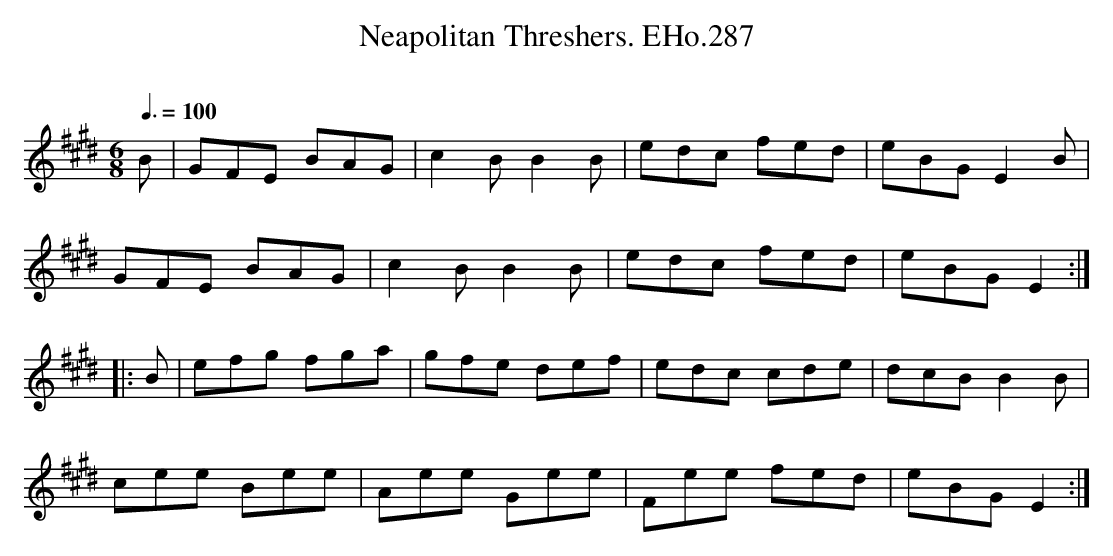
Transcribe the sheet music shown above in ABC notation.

X:1
T:Neapolitan Threshers. EHo.287
M:6/8
L:1/8
Q:3/8=100
O:
K:E
B | GFE BAG | c2B B2B | edc fed | eBG E2B |
GFE BAG | c2B B2B | edc fed | eBG E2 :|
|: B | efg fga | gfe def | edc cde | dcB B2B |
cee Bee | Aee Gee | Fee fed | eBG E2 :|
